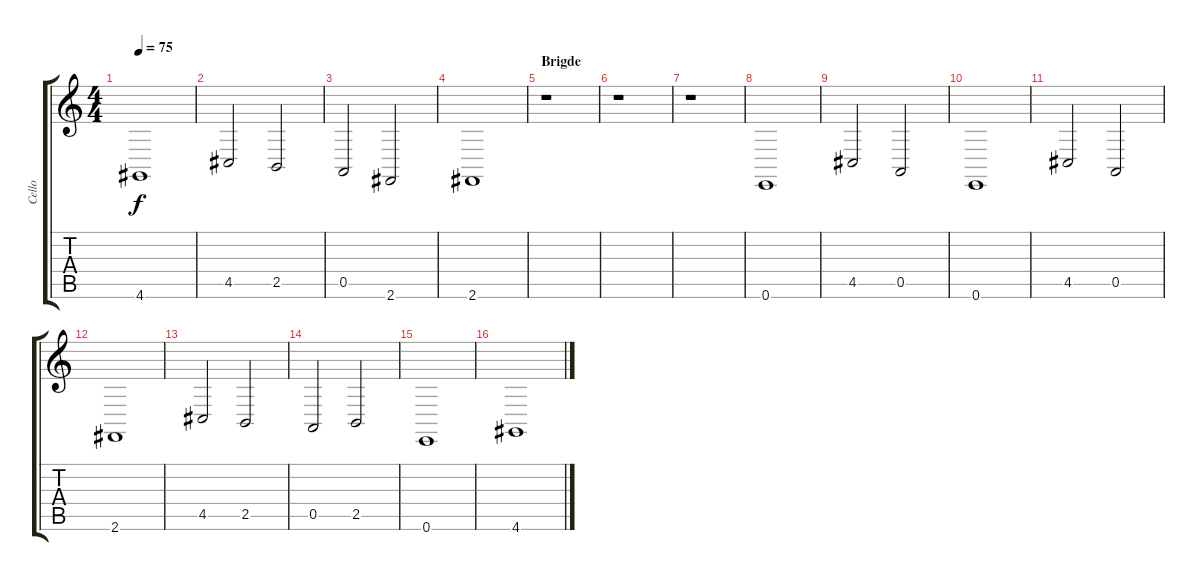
\track ("Cello" "Cello") {instrument cello}
\staff {score tabs}
\tuning (E4 B3 G3 D3 A2 E2) {hide}
\ts (4 4)
\tempo 75
\clef g2
\ks c
4.6.1{dy f} |
4.5.2 2.5.2 |
0.5.2 2.6.2 |
2.6.1 |
\section ("" "Brigde")
r.1 |
r.1 |
r.1 |
0.6.1 |
4.5.2 0.5.2 |
0.6.1 |
4.5.2 0.5.2 |
2.6.1 |
4.5.2 2.5.2 |
0.5.2 2.5.2 |
0.6.1 |
4.6.1
